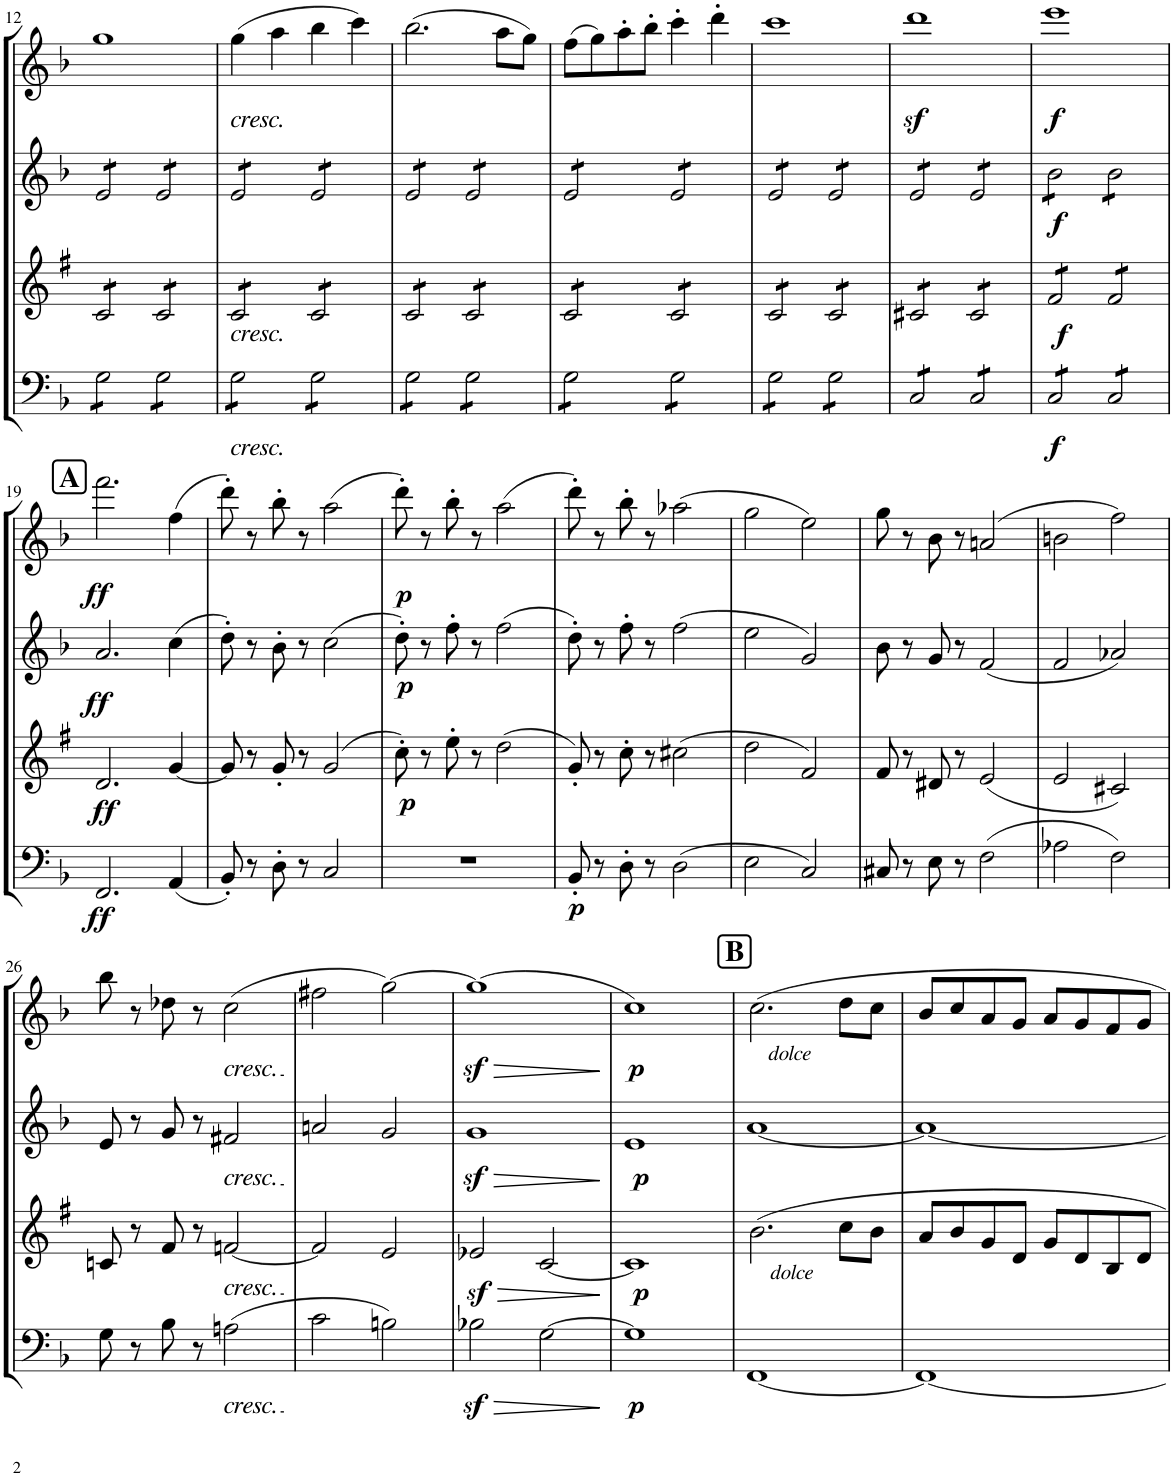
**kern	**dynam	**kern	**dynam	**kern	**dynam	**kern	**dynam
*part4	*part4	*part3	*part3	*part2	*part2	*part1	*part1
*staff4	*staff4	*staff3	*staff3	*staff2	*staff2	*staff1	*staff1
*I"Bassoon	*	*I"Bb Clarinet	*	*I"Oboe	*	*I"Flute	*
*I'Bsn	*	*I'Cl	*	*I'Ob	*	*I'Fl	*
!!LO:PB:g=z
*clefF4	*	*clefG2	*	*clefG2	*	*clefG2	*
*	*	*Trd1c2	*	*	*	*	*
*k[b-]	*	*k[f#]	*	*k[b-]	*	*k[b-]	*
*M4/4	*	*M4/4	*	*M4/4	*	*M4/4	*
*met(c)	*	*met(c)	*	*met(c)	*	*met(c)	*
=12	=12	=12	=12	=12	=12	=12	=12
*tremolo	*	*	*	*	*	*	*
*	*	*tremolo	*	*	*	*	*
*	*	*	*	*tremolo	*	*	*
8G\L	.	8c/L	.	8e/L	.	1gg	.
8G\	.	8c/	.	8e/	.	.	.
8G\	.	8c/	.	8e/	.	.	.
8G\J	.	8c/J	.	8e/J	.	.	.
8G\L	.	8c/L	.	8e/L	.	.	.
8G\	.	8c/	.	8e/	.	.	.
8G\	.	8c/	.	8e/	.	.	.
8G\J	.	8c/J	.	8e/J	.	.	.
=13	=13	=13	=13	=13	=13	=13	=13
!	!	!	!	!	!	!LO:TX:b:i:t=cresc.	!
!	!	!LO:TX:b:i:t=cresc.	!	!	!	!	!
!LO:TX:b:i:t=cresc.	!	!	!	!	!	!	!
8G\L	.	8c/L	.	8e/L	.	(4gg\	.
8G\	.	8c/	.	8e/	.	.	.
8G\	.	8c/	.	8e/	.	4aa\	.
8G\J	.	8c/J	.	8e/J	.	.	.
8G\L	.	8c/L	.	8e/L	.	4bb-\	.
8G\	.	8c/	.	8e/	.	.	.
8G\	.	8c/	.	8e/	.	4ccc\)	.
8G\J	.	8c/J	.	8e/J	.	.	.
=14	=14	=14	=14	=14	=14	=14	=14
8G\L	.	8c/L	.	8e/L	.	(2.bb-\	.
8G\	.	8c/	.	8e/	.	.	.
8G\	.	8c/	.	8e/	.	.	.
8G\J	.	8c/J	.	8e/J	.	.	.
8G\L	.	8c/L	.	8e/L	.	.	.
8G\	.	8c/	.	8e/	.	.	.
8G\	.	8c/	.	8e/	.	8aa\L	.
8G\J	.	8c/J	.	8e/J	.	8gg\J)	.
=15	=15	=15	=15	=15	=15	=15	=15
8G\L	.	8c/L	.	8e/L	.	(8ff\L	.
8G\	.	8c/	.	8e/	.	8gg\)	.
8G\	.	8c/	.	8e/	.	8aa'\	.
8G\J	.	8c/J	.	8e/J	.	8bb-'\J	.
8G\L	.	8c/L	.	8e/L	.	4ccc'\	.
8G\	.	8c/	.	8e/	.	.	.
8G\	.	8c/	.	8e/	.	4ddd'\	.
8G\J	.	8c/J	.	8e/J	.	.	.
=16	=16	=16	=16	=16	=16	=16	=16
8G\L	.	8c/L	.	8e/L	.	1ccc	.
8G\	.	8c/	.	8e/	.	.	.
8G\	.	8c/	.	8e/	.	.	.
8G\J	.	8c/J	.	8e/J	.	.	.
8G\L	.	8c/L	.	8e/L	.	.	.
8G\	.	8c/	.	8e/	.	.	.
8G\	.	8c/	.	8e/	.	.	.
8G\J	.	8c/J	.	8e/J	.	.	.
=17	=17	=17	=17	=17	=17	=17	=17
8C/L	.	8c#X/L	.	8e/L	.	1dddz<	.
8C/	.	8c#X/	.	8e/	.	.	.
8C/	.	8c#X/	.	8e/	.	.	.
8C/J	.	8c#X/J	.	8e/J	.	.	.
8C/L	.	8c#/L	.	8e/L	.	.	.
8C/	.	8c#/	.	8e/	.	.	.
8C/	.	8c#/	.	8e/	.	.	.
8C/J	.	8c#/J	.	8e/J	.	.	.
=18	=18	=18	=18	=18	=18	=18	=18
!	!LO:DY:b	!	!LO:DY:b	!	!LO:DY:b	!	!LO:DY:b
8C/L	f	8f#/L	f	8b-\L	f	1eee	f
8C/	.	8f#/	.	8b-\	.	.	.
8C/	.	8f#/	.	8b-\	.	.	.
8C/J	.	8f#/J	.	8b-\J	.	.	.
8C/L	.	8f#/L	.	8b-\L	.	.	.
8C/	.	8f#/	.	8b-\	.	.	.
8C/	.	8f#/	.	8b-\	.	.	.
8C/J	.	8f#/J	.	8b-\J	.	.	.
*	*	*	*	*Xtremolo	*	*	*
*	*	*Xtremolo	*	*	*	*	*
*Xtremolo	*	*	*	*	*	*	*
!!LO:LB:g=z
!!LO:REH:place=s1:a:B:cj:fs=14:t=A
=19	=19	=19	=19	=19	=19	=19	=19
!	!LO:DY:b	!	!LO:DY:b	!	!LO:DY:b	!	!LO:DY:b
2.FF/	ff	2.d/	ff	2.a/	ff	2.fff\	ff
(4AA/	.	[4g/	.	(4cc\	.	(4ff\	.
=20	=20	=20	=20	=20	=20	=20	=20
8BB-'/)	.	8g/]	.	8dd'\)	.	8ddd'\)	.
8r	.	8r	.	8r	.	8r	.
8D'\	.	8g'/	.	8b-'\	.	8bb-'\	.
8r	.	8r	.	8r	.	8r	.
2C/	.	(2g/	.	(2cc\	.	(2aa\	.
=21	=21	=21	=21	=21	=21	=21	=21
!	!	!	!LO:DY:b	!	!LO:DY:b	!	!LO:DY:b
1r	.	8cc'\)	p	8dd'\)	p	8ddd'\)	p
.	.	8r	.	8r	.	8r	.
.	.	8ee'\	.	8ff'\	.	8bb-'\	.
.	.	8r	.	8r	.	8r	.
.	.	(2dd\	.	(2ff\	.	(2aa\	.
=22	=22	=22	=22	=22	=22	=22	=22
!	!LO:DY:b	!	!	!	!	!	!
8BB-'/	p	8g'/)	.	8dd'\)	.	8ddd'\)	.
8r	.	8r	.	8r	.	8r	.
8D'\	.	8cc'\	.	8ff'\	.	8bb-'\	.
8r	.	8r	.	8r	.	8r	.
(2D\	.	(2cc#X\	.	(2ff\	.	(2aa-X\	.
=23	=23	=23	=23	=23	=23	=23	=23
2E\	.	2dd\	.	2ee\	.	2gg\	.
2C/)	.	2f#/)	.	2g/)	.	2ee\)	.
=24	=24	=24	=24	=24	=24	=24	=24
8C#X/	.	8f#/	.	8b-\	.	8gg\	.
8r	.	8r	.	8r	.	8r	.
8E\	.	8d#X/	.	8g/	.	8b-\	.
8r	.	8r	.	8r	.	8r	.
(2F\	.	(2e/	.	(2f/	.	(2an/	.
=25	=25	=25	=25	=25	=25	=25	=25
2A-X\	.	2e/	.	2f/	.	2bn\	.
2F\)	.	2c#X/)	.	2a-X/)	.	2ff\)	.
!!LO:LB:g=z
=26	=26	=26	=26	=26	=26	=26	=26
8G\	.	8cn/	.	8e/	.	8bb-\	.
8r	.	8r	.	8r	.	8r	.
8B-\	.	8f#/	.	8g/	.	8dd-X\	.
8r	.	8r	.	8r	.	8r	.
!	!	!	!	!	!	!LO:TX:b:i:t=cresc.	!
!	!	!	!	!LO:TX:b:i:t=cresc.	!	!	!
!	!	!LO:TX:b:i:t=cresc.	!	!	!	!	!
!LO:TX:b:i:t=cresc.	!	!	!	!	!	!	!
(2An\	.	[2fn/	.	2f#X/	.	(2cc\	.
=27	=27	=27	=27	=27	=27	=27	=27
2c\	.	2f/]	.	2an/	.	2ff#X\	.
2Bn\)	.	2e/	.	2g/	.	[2gg\)	.
=28	=28	=28	=28	=28	=28	=28	=28
!	!LO:HP:b	!	!LO:HP:b	!	!LO:HP:b	!	!LO:HP:b
2B-Xz<\	>	2e-Xz</	>	1gz<	>	(1ggz<]	>
[2G\	.	[2c/	.	.	.	.	.
.	]	.	]	.	]	.	]
=29	=29	=29	=29	=29	=29	=29	=29
!	!LO:DY:b	!	!LO:DY:b	!	!LO:DY:b	!	!LO:DY:b
1G]	p	1c]	p	1e	p	1cc)	p
!!LO:REH:place=s1:a:B:cj:fs=14:t=B
=30	=30	=30	=30	=30	=30	=30	=30
!	!	!	!LO:DY:b	!	!	!	!LO:DY:b
[1FF	.	2.b\	other-dynamics	[1a	.	2.cc\	other-dynamics
.	.	8cc\L	.	.	.	8dd\L	.
.	.	8b\J	.	.	.	8cc\J	.
=31	=31	=31	=31	=31	=31	=31	=31
1FF_	.	8a/L	.	1a_	.	8b-/L	.
.	.	8b/	.	.	.	8cc/	.
.	.	8g/	.	.	.	8a/	.
.	.	8d/J	.	.	.	8g/J	.
.	.	8g/L	.	.	.	8a/L	.
.	.	8d/	.	.	.	8g/	.
.	.	8B/	.	.	.	8f/	.
.	.	8d/J	.	.	.	8g/J	.
=	=	=	=	=	=	=	=
*-	*-	*-	*-	*-	*-	*-	*-
